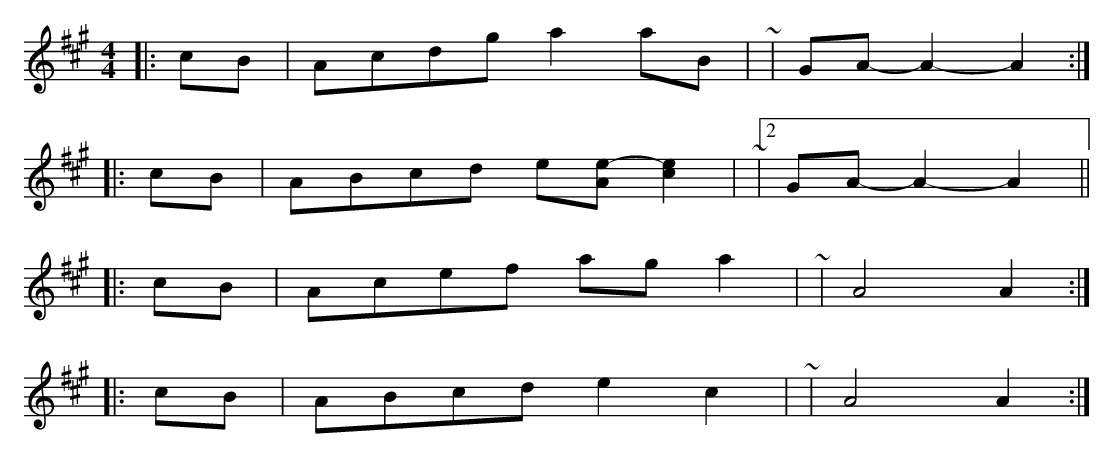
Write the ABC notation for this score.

X:1
M:4/4
K:A
|:cB|Acdg a2 aB|~|GA- A2- A2:|
|:cB|ABcd e[Ae]- [c2e2]|~|2 GA- A2- A2||
|:cB|Acef ag a2|~|A4 A2:|
|:cB|ABcd e2 c2|~|A4 A2:|
